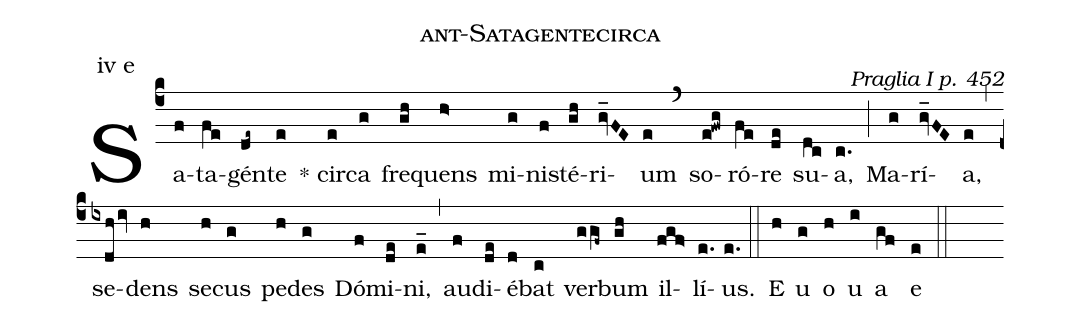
name: ant-Satagentecirca;
commentary: Praglia I p. 452;
annotation: iv e;
%%
(c4) Sa(f)ta(fe)gén(de~)te(e) ()* cir(e)ca(g) fre(gh)quens(h>) mi(g)ni(f)sté(gh)ri(gv_FE)um(e) (`) so(e!fwg)ró(fe)re(de) su(dc)a,(c.) (;) Ma(g)rí(gv_FE)a,(e) (,) se(ixdh/iv)dens(h) se(h)cus(g) pe(h)des(g) Dó(f)mi(de)ni,(e_) (,) au(f)di(de)é(d)bat(c) ver(ggf~)bum(gh) il(fgf>)lí(e.)us.(e.) (::) E(h) u(g) o(h) u(i) a(gf) e(e) (::)
